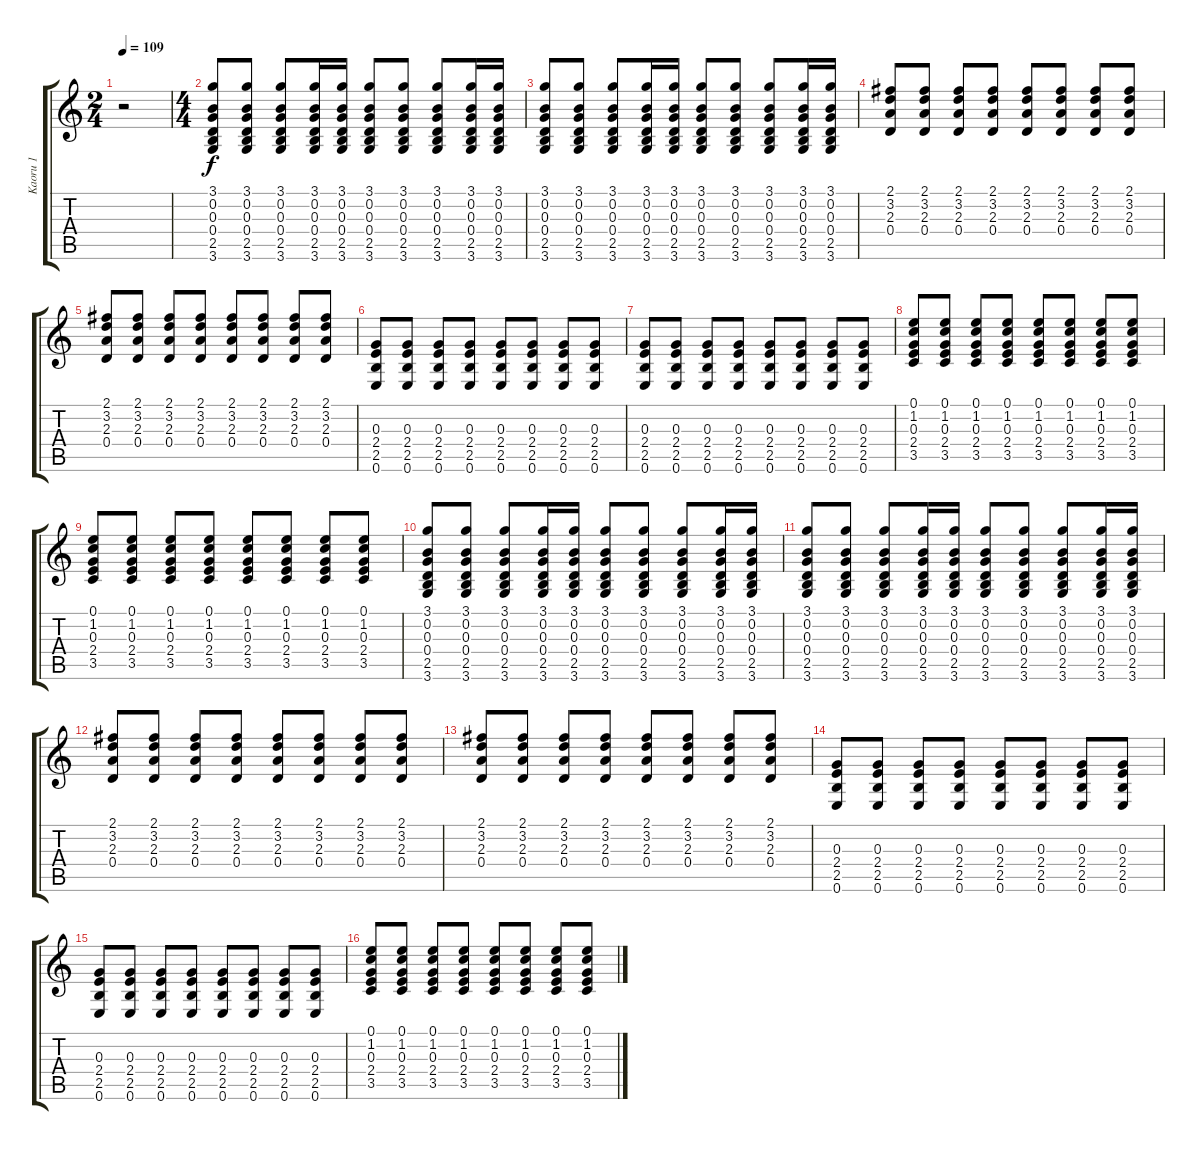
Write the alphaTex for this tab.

\track ("Kaoru 1" "Kaoru 1") {instrument distortionguitar}
\staff {score tabs}
\tuning (E4 B3 G3 D3 A2 E2) {hide}
\ts (2 4)
\tempo 109
\clef g2
\ks c
r.2{dy f} |
\ts (4 4)
(3.1 0.2 0.3 0.4 2.5 3.6).8{volume 11 instrument distortionguitar} (3.1 0.2 0.3 0.4 2.5 3.6).8 (3.1 0.2 0.3 0.4 2.5 3.6).8 (3.1 0.2 0.3 0.4 2.5 3.6).16 (3.1 0.2 0.3 0.4 2.5 3.6).16 (3.1 0.2 0.3 0.4 2.5 3.6).8 (3.1 0.2 0.3 0.4 2.5 3.6).8 (3.1 0.2 0.3 0.4 2.5 3.6).8 (3.1 0.2 0.3 0.4 2.5 3.6).16 (3.1 0.2 0.3 0.4 2.5 3.6).16 |
(3.1 0.2 0.3 0.4 2.5 3.6).8 (3.1 0.2 0.3 0.4 2.5 3.6).8 (3.1 0.2 0.3 0.4 2.5 3.6).8 (3.1 0.2 0.3 0.4 2.5 3.6).16 (3.1 0.2 0.3 0.4 2.5 3.6).16 (3.1 0.2 0.3 0.4 2.5 3.6).8 (3.1 0.2 0.3 0.4 2.5 3.6).8 (3.1 0.2 0.3 0.4 2.5 3.6).8 (3.1 0.2 0.3 0.4 2.5 3.6).16 (3.1 0.2 0.3 0.4 2.5 3.6).16 |
(2.1 3.2 2.3 0.4).8 (2.1 3.2 2.3 0.4).8 (2.1 3.2 2.3 0.4).8 (2.1 3.2 2.3 0.4).8 (2.1 3.2 2.3 0.4).8 (2.1 3.2 2.3 0.4).8 (2.1 3.2 2.3 0.4).8 (2.1 3.2 2.3 0.4).8 |
(2.1 3.2 2.3 0.4).8 (2.1 3.2 2.3 0.4).8 (2.1 3.2 2.3 0.4).8 (2.1 3.2 2.3 0.4).8 (2.1 3.2 2.3 0.4).8 (2.1 3.2 2.3 0.4).8 (2.1 3.2 2.3 0.4).8 (2.1 3.2 2.3 0.4).8 |
(0.3 2.4 2.5 0.6).8 (0.3 2.4 2.5 0.6).8 (0.3 2.4 2.5 0.6).8 (0.3 2.4 2.5 0.6).8 (0.3 2.4 2.5 0.6).8 (0.3 2.4 2.5 0.6).8 (0.3 2.4 2.5 0.6).8 (0.3 2.4 2.5 0.6).8 |
(0.3 2.4 2.5 0.6).8 (0.3 2.4 2.5 0.6).8 (0.3 2.4 2.5 0.6).8 (0.3 2.4 2.5 0.6).8 (0.3 2.4 2.5 0.6).8 (0.3 2.4 2.5 0.6).8 (0.3 2.4 2.5 0.6).8 (0.3 2.4 2.5 0.6).8 |
(0.1 1.2 0.3 2.4 3.5).8 (0.1 1.2 0.3 2.4 3.5).8 (0.1 1.2 0.3 2.4 3.5).8 (0.1 1.2 0.3 2.4 3.5).8 (0.1 1.2 0.3 2.4 3.5).8 (0.1 1.2 0.3 2.4 3.5).8 (0.1 1.2 0.3 2.4 3.5).8 (0.1 1.2 0.3 2.4 3.5).8 |
(0.1 1.2 0.3 2.4 3.5).8 (0.1 1.2 0.3 2.4 3.5).8 (0.1 1.2 0.3 2.4 3.5).8 (0.1 1.2 0.3 2.4 3.5).8 (0.1 1.2 0.3 2.4 3.5).8 (0.1 1.2 0.3 2.4 3.5).8 (0.1 1.2 0.3 2.4 3.5).8 (0.1 1.2 0.3 2.4 3.5).8 |
(3.1 0.2 0.3 0.4 2.5 3.6).8 (3.1 0.2 0.3 0.4 2.5 3.6).8 (3.1 0.2 0.3 0.4 2.5 3.6).8 (3.1 0.2 0.3 0.4 2.5 3.6).16 (3.1 0.2 0.3 0.4 2.5 3.6).16 (3.1 0.2 0.3 0.4 2.5 3.6).8 (3.1 0.2 0.3 0.4 2.5 3.6).8 (3.1 0.2 0.3 0.4 2.5 3.6).8 (3.1 0.2 0.3 0.4 2.5 3.6).16 (3.1 0.2 0.3 0.4 2.5 3.6).16 |
(3.1 0.2 0.3 0.4 2.5 3.6).8 (3.1 0.2 0.3 0.4 2.5 3.6).8 (3.1 0.2 0.3 0.4 2.5 3.6).8 (3.1 0.2 0.3 0.4 2.5 3.6).16 (3.1 0.2 0.3 0.4 2.5 3.6).16 (3.1 0.2 0.3 0.4 2.5 3.6).8 (3.1 0.2 0.3 0.4 2.5 3.6).8 (3.1 0.2 0.3 0.4 2.5 3.6).8 (3.1 0.2 0.3 0.4 2.5 3.6).16 (3.1 0.2 0.3 0.4 2.5 3.6).16 |
(2.1 3.2 2.3 0.4).8 (2.1 3.2 2.3 0.4).8 (2.1 3.2 2.3 0.4).8 (2.1 3.2 2.3 0.4).8 (2.1 3.2 2.3 0.4).8 (2.1 3.2 2.3 0.4).8 (2.1 3.2 2.3 0.4).8 (2.1 3.2 2.3 0.4).8 |
(2.1 3.2 2.3 0.4).8 (2.1 3.2 2.3 0.4).8 (2.1 3.2 2.3 0.4).8 (2.1 3.2 2.3 0.4).8 (2.1 3.2 2.3 0.4).8 (2.1 3.2 2.3 0.4).8 (2.1 3.2 2.3 0.4).8 (2.1 3.2 2.3 0.4).8 |
(0.3 2.4 2.5 0.6).8 (0.3 2.4 2.5 0.6).8 (0.3 2.4 2.5 0.6).8 (0.3 2.4 2.5 0.6).8 (0.3 2.4 2.5 0.6).8 (0.3 2.4 2.5 0.6).8 (0.3 2.4 2.5 0.6).8 (0.3 2.4 2.5 0.6).8 |
(0.3 2.4 2.5 0.6).8 (0.3 2.4 2.5 0.6).8 (0.3 2.4 2.5 0.6).8 (0.3 2.4 2.5 0.6).8 (0.3 2.4 2.5 0.6).8 (0.3 2.4 2.5 0.6).8 (0.3 2.4 2.5 0.6).8 (0.3 2.4 2.5 0.6).8 |
(0.1 1.2 0.3 2.4 3.5).8 (0.1 1.2 0.3 2.4 3.5).8 (0.1 1.2 0.3 2.4 3.5).8 (0.1 1.2 0.3 2.4 3.5).8 (0.1 1.2 0.3 2.4 3.5).8 (0.1 1.2 0.3 2.4 3.5).8 (0.1 1.2 0.3 2.4 3.5).8 (0.1 1.2 0.3 2.4 3.5).8
